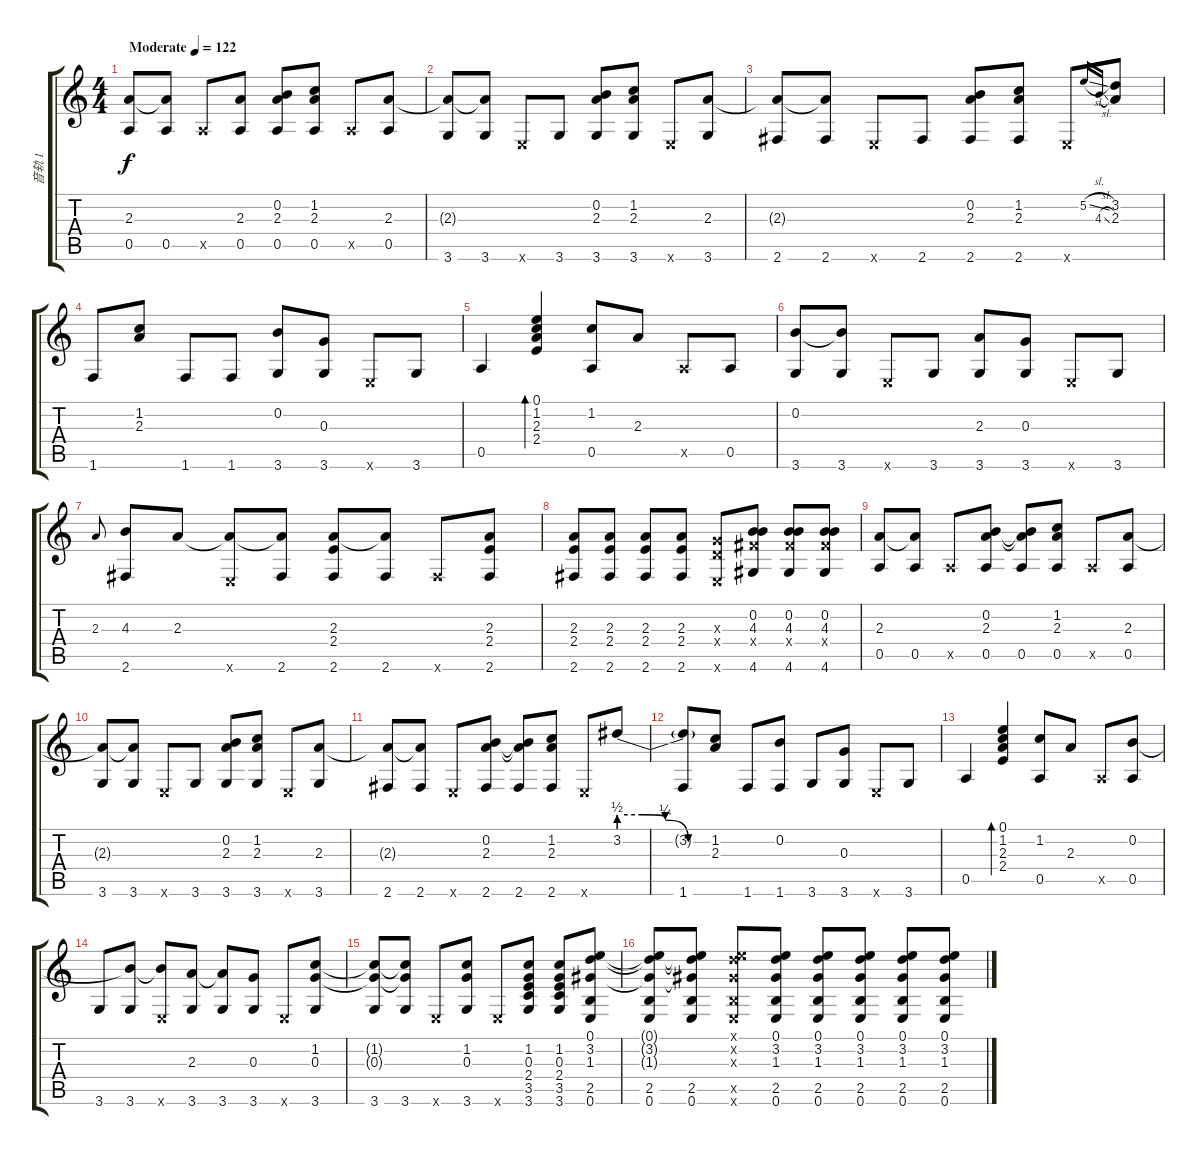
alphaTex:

\track ("音轨 1" "音轨 1") {instrument acousticguitarsteel}
\staff {score tabs}
\tuning (E4 B3 G3 D3 A2 E2) {hide}
\ts (4 4)
\tempo (122 "Moderate")
\clef g2
\ks c
(2.3 0.5).8{dy f instrument acousticguitarsteel} (2.3{t} 0.5).8 0.5{x}.8 (2.3 0.5).8 (0.2 2.3 0.5).8 (1.2 2.3 0.5).8 0.5{x}.8 (2.3 0.5).8 |
(2.3{t} 3.6).8 (2.3{t} 3.6).8 0.6{x}.8 3.6.8 (0.2 2.3 3.6).8 (1.2 2.3 3.6).8 0.6{x}.8 (2.3 3.6).8 |
(2.3{t} 2.6).8 (2.3{t} 2.6).8 0.6{x}.8 2.6.8 (0.2 2.3 2.6).8 (1.2 2.3 2.6).8 0.6{x}.8 5.2{sl}.16{gr onbeat} 4.3{sl}.16{gr onbeat} (3.2 2.3).8 |
1.6.8 (1.2 2.3).8 1.6.8 1.6.8 (0.2 3.6).8 (0.3 3.6).8 0.6{x}.8 3.6.8 |
0.5.4 (0.1 1.2 2.3 2.4).4{bd 240} (1.2 0.5).8 2.3.8 0.5{x}.8 0.5.8 |
(0.2 3.6).8 (0.2{t} 3.6).8 0.6{x}.8 3.6.8 (2.3 3.6).8 (0.3 3.6).8 0.6{x}.8 3.6.8 |
2.3.8{gr onbeat} (4.3 2.6).8 2.3.8 (2.3{t} 0.6{x}).8 (2.3{t} 2.6).8 (2.3 2.4 2.6).8 (2.3{t} 2.6).8 2.6{x}.8 (2.3 2.4 2.6).8 |
(2.3 2.4 2.6).8 (2.3 2.4 2.6).8 (2.3 2.4 2.6).8 (2.3 2.4 2.6).8 (0.3{x} 0.4{x} 0.6{x}).8 (0.2 4.3 4.4{x} 4.6).8 (0.2 4.3 4.4{x} 4.6).8 (0.2 4.3 4.4{x} 4.6).8 |
(2.3 0.5).8 (2.3{t} 0.5).8 0.5{x}.8 (0.2 2.3 0.5).8 (0.2{t} 2.3{t} 0.5).8 (1.2 2.3 0.5).8 0.5{x}.8 (2.3 0.5).8 |
(2.3{t} 3.6).8 (2.3{t} 3.6).8 0.6{x}.8 3.6.8 (0.2 2.3 3.6).8 (1.2 2.3 3.6).8 0.6{x}.8 (2.3 3.6).8 |
(2.3{t} 2.6).8 (2.3{t} 2.6).8 0.6{x}.8 (0.2 2.3 2.6).8 (0.2{t} 2.3{t} 2.6).8 (1.2 2.3 2.6).8 0.6{x}.8 3.2{be (custom 0 2 15 2 30 1 45 0 60 0)}.8 |
(3.2{t} 1.6).8 (1.2 2.3).8 1.6.8 (0.2 1.6).8 3.6.8 (0.3 3.6).8 0.6{x}.8 3.6.8 |
0.5.4 (0.1 1.2 2.3 2.4).4{bd 240} (1.2 0.5).8 2.3.8 0.5{x}.8 (0.2 0.5).8 |
3.6.8 (0.2{t} 3.6).8 (0.2{t} 0.6{x}).8 (2.3 3.6).8 (2.3{t} 3.6).8 (0.3 3.6).8 0.6{x}.8 (1.2 0.3 3.6).8 |
(1.2{t} 0.3{t} 3.6).8 (1.2{t} 0.3{t} 3.6).8 0.6{x}.8 (1.2 0.3 3.6).8 0.6{x}.8 (1.2 0.3 2.4 3.5 3.6).8 (1.2 0.3 2.4 3.5 3.6).8 (0.1 3.2 1.3 2.5 0.6).8 |
(0.1{t} 3.2{t} 1.3{t} 2.5 0.6).8 (0.1{t} 3.2{t} 1.3{t} 2.5 0.6).8 (0.1{x} 3.2{x} 1.3{x} 2.5{x} 0.6{x}).8 (0.1 3.2 1.3 2.5 0.6).8 (0.1 3.2 1.3 2.5 0.6).8 (0.1 3.2 1.3 2.5 0.6).8 (0.1 3.2 1.3 2.5 0.6).8 (0.1 3.2 1.3 2.5 0.6).8
